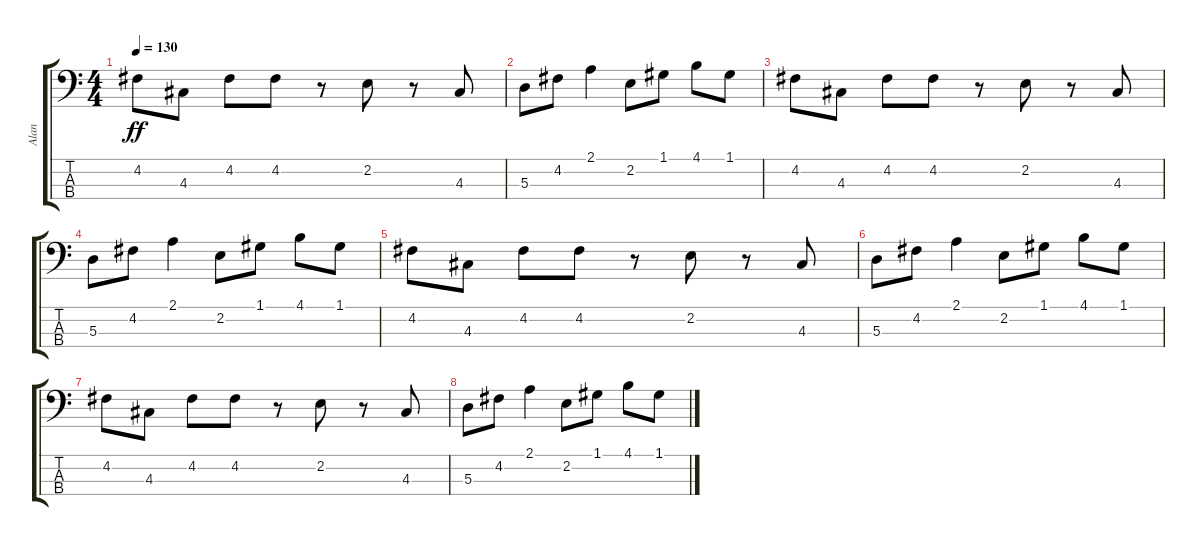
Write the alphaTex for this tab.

\track ("Alan" "Alan") {instrument electricbasspick}
\staff {score tabs}
\tuning (G2 D2 A1 E1) {hide}
\ts (4 4)
\tempo 130
\clef f4
\ks c
4.2.8{dy ff} 4.3.8 4.2.8 4.2.8 r.8 2.2.8 r.8 4.3.8 |
5.3.8 4.2.8 2.1.4 2.2.8 1.1.8 4.1.8 1.1.8 |
4.2.8 4.3.8 4.2.8 4.2.8 r.8 2.2.8 r.8 4.3.8 |
5.3.8 4.2.8 2.1.4 2.2.8 1.1.8 4.1.8 1.1.8 |
4.2.8 4.3.8 4.2.8 4.2.8 r.8 2.2.8 r.8 4.3.8 |
5.3.8 4.2.8 2.1.4 2.2.8 1.1.8 4.1.8 1.1.8 |
4.2.8 4.3.8 4.2.8 4.2.8 r.8 2.2.8 r.8 4.3.8 |
5.3.8 4.2.8 2.1.4 2.2.8 1.1.8 4.1.8 1.1.8
